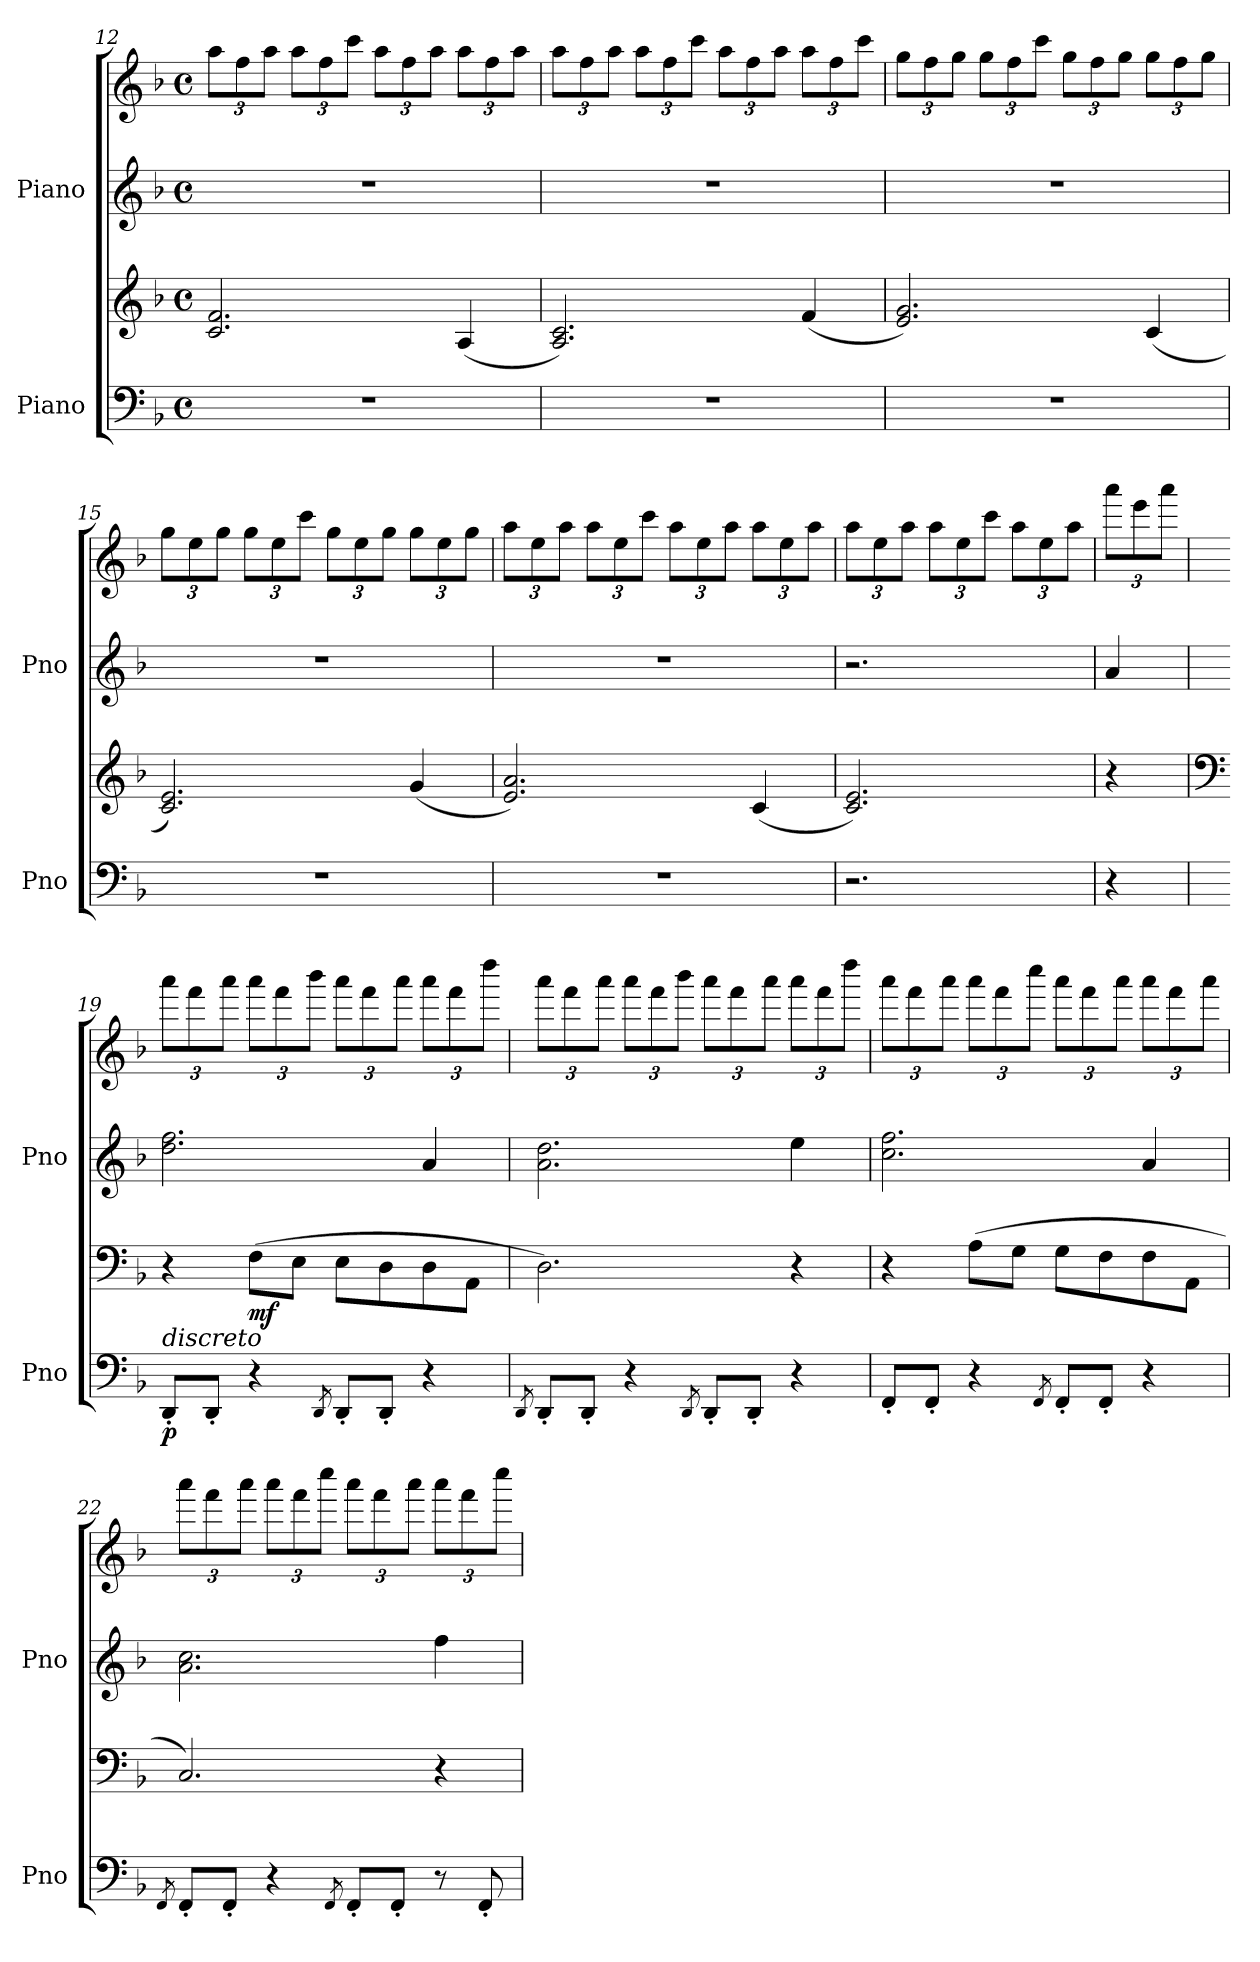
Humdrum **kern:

**kern	**kern	**dynam	**kern	**kern	**dynam
*part2	*part2	*part2	*part1	*part1	*part1
*staff4	*staff3	*staff3/4	*staff2	*staff1	*staff1/2
*I"Piano	*	*	*I"Piano	*	*
*I'Pno	*	*	*I'Pno	*	*
*clefF4	*clefG2	*	*clefG2	*clefG2	*
*k[b-]	*k[b-]	*	*k[b-]	*k[b-]	*
*M4/4	*M4/4	*	*M4/4	*M4/4	*
*met(c)	*met(c)	*	*met(c)	*met(c)	*
*	*	*	*	*Xbrackettup	*
=12	=12	=12	=12	=12	=12
1r	2.c/ 2.f/	.	1r	12aa\L	.
.	.	.	.	12ff\	.
.	.	.	.	12aa\J	.
.	.	.	.	12aa\L	.
.	.	.	.	12ff\	.
.	.	.	.	12ccc\J	.
.	.	.	.	12aa\L	.
.	.	.	.	12ff\	.
.	.	.	.	12aa\J	.
.	(4A/	.	.	12aa\L	.
.	.	.	.	12ff\	.
.	.	.	.	12aa\J	.
!!LO:LB:g=z
=13	=13	=13	=13	=13	=13
1r	2.A/ 2.c/)	.	1r	12aa\L	.
.	.	.	.	12ff\	.
.	.	.	.	12aa\J	.
.	.	.	.	12aa\L	.
.	.	.	.	12ff\	.
.	.	.	.	12ccc\J	.
.	.	.	.	12aa\L	.
.	.	.	.	12ff\	.
.	.	.	.	12aa\J	.
.	(4f/	.	.	12aa\L	.
.	.	.	.	12ff\	.
.	.	.	.	12ccc\J	.
=14	=14	=14	=14	=14	=14
1r	2.e/ 2.g/)	.	1r	12gg\L	.
.	.	.	.	12ff\	.
.	.	.	.	12gg\J	.
.	.	.	.	12gg\L	.
.	.	.	.	12ff\	.
.	.	.	.	12ccc\J	.
.	.	.	.	12gg\L	.
.	.	.	.	12ff\	.
.	.	.	.	12gg\J	.
.	(4c/	.	.	12gg\L	.
.	.	.	.	12ff\	.
.	.	.	.	12gg\J	.
=15	=15	=15	=15	=15	=15
1r	2.c/ 2.e/)	.	1r	12gg\L	.
.	.	.	.	12ee\	.
.	.	.	.	12gg\J	.
.	.	.	.	12gg\L	.
.	.	.	.	12ee\	.
.	.	.	.	12ccc\J	.
.	.	.	.	12gg\L	.
.	.	.	.	12ee\	.
.	.	.	.	12gg\J	.
.	(4g/	.	.	12gg\L	.
.	.	.	.	12ee\	.
.	.	.	.	12gg\J	.
!!LO:LB:g=z
=16	=16	=16	=16	=16	=16
1r	2.e/ 2.a/)	.	1r	12aa\L	.
.	.	.	.	12ee\	.
.	.	.	.	12aa\J	.
.	.	.	.	12aa\L	.
.	.	.	.	12ee\	.
.	.	.	.	12ccc\J	.
.	.	.	.	12aa\L	.
.	.	.	.	12ee\	.
.	.	.	.	12aa\J	.
.	(4c/	.	.	12aa\L	.
.	.	.	.	12ee\	.
.	.	.	.	12aa\J	.
=17	=17	=17	=17	=17	=17
2.r	2.c/ 2.e/)	.	2.r	12aa\L	.
.	.	.	.	12ee\	.
.	.	.	.	12aa\J	.
.	.	.	.	12aa\L	.
.	.	.	.	12ee\	.
.	.	.	.	12ccc\J	.
.	.	.	.	12aa\L	.
.	.	.	.	12ee\	.
.	.	.	.	12aa\J	.
=18	=18	=18	=18	=18	=18
!	!	!	!	!	!LO:DY:b=2
!	!	!	!	!	!LO:DY:n=1:b
4r	4r	.	4a/	12aaa\L	mf p
.	.	.	.	12eee\	.
.	.	.	.	12aaa\J	.
!!LO:PB:g=z
=19	=19	=19	=19	=19	=19
*	*clefF4	*	*	*	*
!LO:TX:a:i:t=discreto	!	!	!	!	!
!	!	!LO:DY:b=2	!	!	!
8DD'/L	4r	p	2.dd\ 2.ff\	12aaa\L	.
.	.	.	.	12fff\	.
8DD'/J	.	.	.	.	.
.	.	.	.	12aaa\J	.
!	!	!LO:DY:b	!	!	!
4r	(8F\L	mf	.	12aaa\L	.
.	.	.	.	12fff\	.
.	8E\J	.	.	.	.
.	.	.	.	12bbb-\J	.
8qDD/	.	.	.	.	.
8DD'/L	8E\L	.	.	12aaa\L	.
.	.	.	.	12fff\	.
8DD'/J	8D\	.	.	.	.
.	.	.	.	12aaa\J	.
4r	8D\	.	4a/	12aaa\L	.
.	.	.	.	12fff\	.
.	8AA\J	.	.	.	.
.	.	.	.	12dddd\J	.
=20	=20	=20	=20	=20	=20
8qDD/	.	.	.	.	.
8DD'/L	2.D\)	.	2.a\ 2.dd\	12aaa\L	.
.	.	.	.	12fff\	.
8DD'/J	.	.	.	.	.
.	.	.	.	12aaa\J	.
4r	.	.	.	12aaa\L	.
.	.	.	.	12fff\	.
.	.	.	.	12bbb-\J	.
8qDD/	.	.	.	.	.
8DD'/L	.	.	.	12aaa\L	.
.	.	.	.	12fff\	.
8DD'/J	.	.	.	.	.
.	.	.	.	12aaa\J	.
4r	4r	.	4ee\	12aaa\L	.
.	.	.	.	12fff\	.
.	.	.	.	12dddd\J	.
=21	=21	=21	=21	=21	=21
8FF'/L	4r	.	2.cc\ 2.ff\	12aaa\L	.
.	.	.	.	12fff\	.
8FF'/J	.	.	.	.	.
.	.	.	.	12aaa\J	.
4r	(8A\L	.	.	12aaa\L	.
.	.	.	.	12fff\	.
.	8G\J	.	.	.	.
.	.	.	.	12cccc\J	.
8qFF/	.	.	.	.	.
8FF'/L	8G\L	.	.	12aaa\L	.
.	.	.	.	12fff\	.
8FF'/J	8F\	.	.	.	.
.	.	.	.	12aaa\J	.
4r	8F\	.	4a/	12aaa\L	.
.	.	.	.	12fff\	.
.	8AA\J	.	.	.	.
.	.	.	.	12aaa\J	.
!!LO:LB:g=z
=22	=22	=22	=22	=22	=22
8qFF/	.	.	.	.	.
8FF'/L	2.C/)	.	2.a\ 2.cc\	12aaa\L	.
.	.	.	.	12fff\	.
8FF'/J	.	.	.	.	.
.	.	.	.	12aaa\J	.
4r	.	.	.	12aaa\L	.
.	.	.	.	12fff\	.
.	.	.	.	12cccc\J	.
8qFF/	.	.	.	.	.
8FF'/L	.	.	.	12aaa\L	.
.	.	.	.	12fff\	.
8FF'/J	.	.	.	.	.
.	.	.	.	12aaa\J	.
8r	4r	.	4ff\	12aaa\L	.
.	.	.	.	12fff\	.
8FF'/	.	.	.	.	.
.	.	.	.	12cccc\J	.
=	=	=	=	=	=
*-	*-	*-	*-	*-	*-
